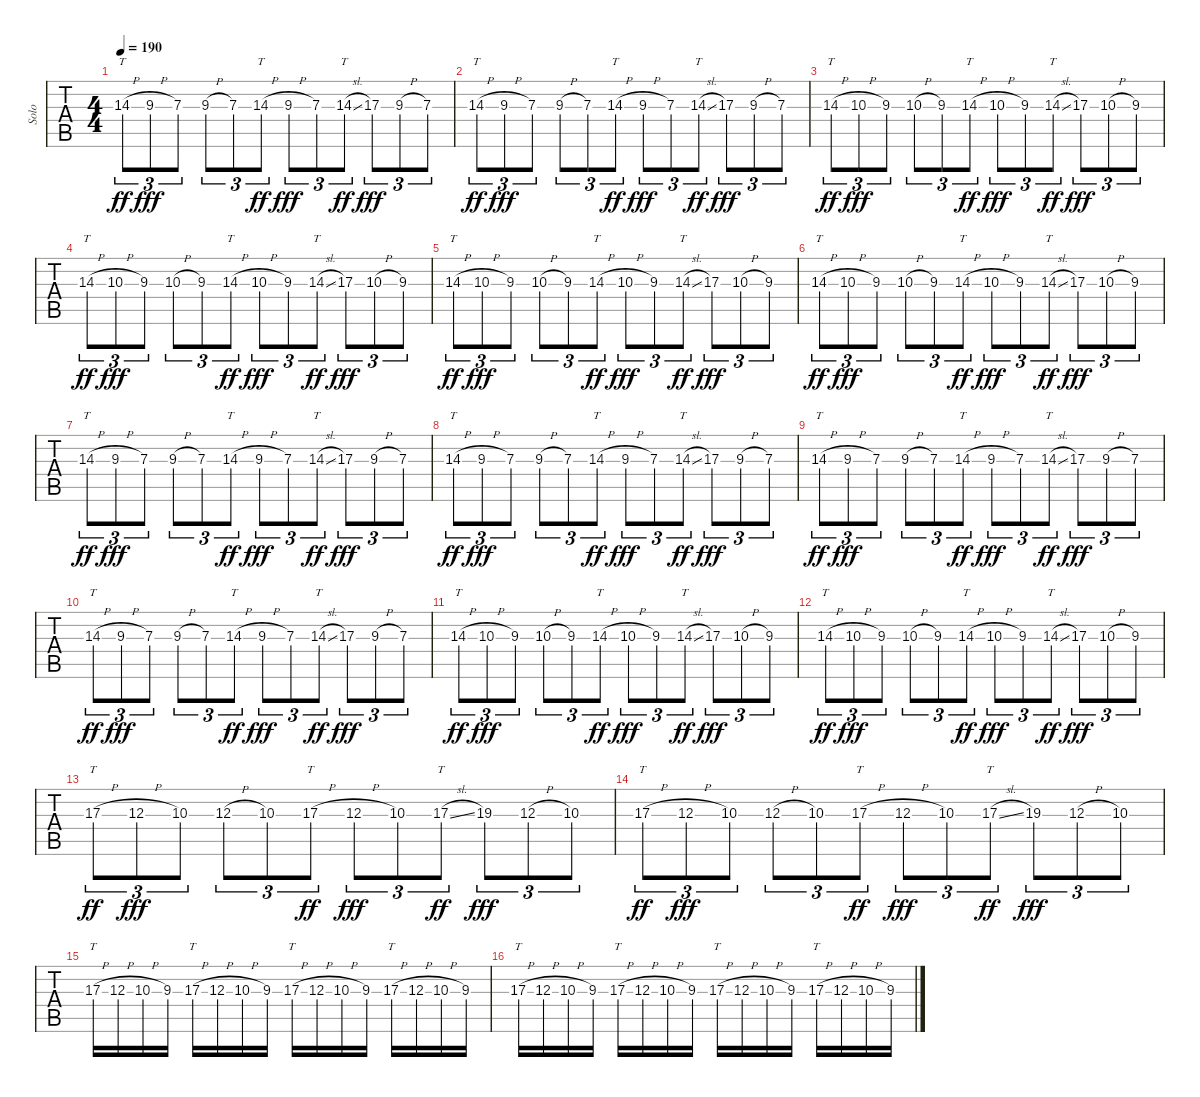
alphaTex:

\track ("Solo" "Solo") {instrument distortionguitar}
\staff {tabs}
\tuning (E4 B3 G3 D3 A2 D2) {hide}
\ts (4 4)
\tempo 190
\clef g2
\ks c
14.3{h}.8{tt tu (3 2) dy ff} 9.3{h}.8{tu (3 2) dy fff} 7.3.8{tu (3 2)} 9.3{h}.8{tu (3 2)} 7.3.8{tu (3 2)} 14.3{h}.8{tt tu (3 2) dy ff} 9.3{h}.8{tu (3 2) dy fff} 7.3.8{tu (3 2)} 14.3{sl}.8{tt tu (3 2) dy ff} 17.3.8{tu (3 2) dy fff} 9.3{h}.8{tu (3 2)} 7.3.8{tu (3 2)} |
14.3{h}.8{tt tu (3 2) dy ff} 9.3{h}.8{tu (3 2) dy fff} 7.3.8{tu (3 2)} 9.3{h}.8{tu (3 2)} 7.3.8{tu (3 2)} 14.3{h}.8{tt tu (3 2) dy ff} 9.3{h}.8{tu (3 2) dy fff} 7.3.8{tu (3 2)} 14.3{sl}.8{tt tu (3 2) dy ff} 17.3.8{tu (3 2) dy fff} 9.3{h}.8{tu (3 2)} 7.3.8{tu (3 2)} |
14.3{h}.8{tt tu (3 2) dy ff} 10.3{h}.8{tu (3 2) dy fff} 9.3.8{tu (3 2)} 10.3{h}.8{tu (3 2)} 9.3.8{tu (3 2)} 14.3{h}.8{tt tu (3 2) dy ff} 10.3{h}.8{tu (3 2) dy fff} 9.3.8{tu (3 2)} 14.3{sl}.8{tt tu (3 2) dy ff} 17.3.8{tu (3 2) dy fff} 10.3{h}.8{tu (3 2)} 9.3.8{tu (3 2)} |
14.3{h}.8{tt tu (3 2) dy ff} 10.3{h}.8{tu (3 2) dy fff} 9.3.8{tu (3 2)} 10.3{h}.8{tu (3 2)} 9.3.8{tu (3 2)} 14.3{h}.8{tt tu (3 2) dy ff} 10.3{h}.8{tu (3 2) dy fff} 9.3.8{tu (3 2)} 14.3{sl}.8{tt tu (3 2) dy ff} 17.3.8{tu (3 2) dy fff} 10.3{h}.8{tu (3 2)} 9.3.8{tu (3 2)} |
14.3{h}.8{tt tu (3 2) dy ff} 10.3{h}.8{tu (3 2) dy fff} 9.3.8{tu (3 2)} 10.3{h}.8{tu (3 2)} 9.3.8{tu (3 2)} 14.3{h}.8{tt tu (3 2) dy ff} 10.3{h}.8{tu (3 2) dy fff} 9.3.8{tu (3 2)} 14.3{sl}.8{tt tu (3 2) dy ff} 17.3.8{tu (3 2) dy fff} 10.3{h}.8{tu (3 2)} 9.3.8{tu (3 2)} |
14.3{h}.8{tt tu (3 2) dy ff} 10.3{h}.8{tu (3 2) dy fff} 9.3.8{tu (3 2)} 10.3{h}.8{tu (3 2)} 9.3.8{tu (3 2)} 14.3{h}.8{tt tu (3 2) dy ff} 10.3{h}.8{tu (3 2) dy fff} 9.3.8{tu (3 2)} 14.3{sl}.8{tt tu (3 2) dy ff} 17.3.8{tu (3 2) dy fff} 10.3{h}.8{tu (3 2)} 9.3.8{tu (3 2)} |
14.3{h}.8{tt tu (3 2) dy ff} 9.3{h}.8{tu (3 2) dy fff} 7.3.8{tu (3 2)} 9.3{h}.8{tu (3 2)} 7.3.8{tu (3 2)} 14.3{h}.8{tt tu (3 2) dy ff} 9.3{h}.8{tu (3 2) dy fff} 7.3.8{tu (3 2)} 14.3{sl}.8{tt tu (3 2) dy ff} 17.3.8{tu (3 2) dy fff} 9.3{h}.8{tu (3 2)} 7.3.8{tu (3 2)} |
14.3{h}.8{tt tu (3 2) dy ff} 9.3{h}.8{tu (3 2) dy fff} 7.3.8{tu (3 2)} 9.3{h}.8{tu (3 2)} 7.3.8{tu (3 2)} 14.3{h}.8{tt tu (3 2) dy ff} 9.3{h}.8{tu (3 2) dy fff} 7.3.8{tu (3 2)} 14.3{sl}.8{tt tu (3 2) dy ff} 17.3.8{tu (3 2) dy fff} 9.3{h}.8{tu (3 2)} 7.3.8{tu (3 2)} |
14.3{h}.8{tt tu (3 2) dy ff} 9.3{h}.8{tu (3 2) dy fff} 7.3.8{tu (3 2)} 9.3{h}.8{tu (3 2)} 7.3.8{tu (3 2)} 14.3{h}.8{tt tu (3 2) dy ff} 9.3{h}.8{tu (3 2) dy fff} 7.3.8{tu (3 2)} 14.3{sl}.8{tt tu (3 2) dy ff} 17.3.8{tu (3 2) dy fff} 9.3{h}.8{tu (3 2)} 7.3.8{tu (3 2)} |
14.3{h}.8{tt tu (3 2) dy ff} 9.3{h}.8{tu (3 2) dy fff} 7.3.8{tu (3 2)} 9.3{h}.8{tu (3 2)} 7.3.8{tu (3 2)} 14.3{h}.8{tt tu (3 2) dy ff} 9.3{h}.8{tu (3 2) dy fff} 7.3.8{tu (3 2)} 14.3{sl}.8{tt tu (3 2) dy ff} 17.3.8{tu (3 2) dy fff} 9.3{h}.8{tu (3 2)} 7.3.8{tu (3 2)} |
14.3{h}.8{tt tu (3 2) dy ff} 10.3{h}.8{tu (3 2) dy fff} 9.3.8{tu (3 2)} 10.3{h}.8{tu (3 2)} 9.3.8{tu (3 2)} 14.3{h}.8{tt tu (3 2) dy ff} 10.3{h}.8{tu (3 2) dy fff} 9.3.8{tu (3 2)} 14.3{sl}.8{tt tu (3 2) dy ff} 17.3.8{tu (3 2) dy fff} 10.3{h}.8{tu (3 2)} 9.3.8{tu (3 2)} |
14.3{h}.8{tt tu (3 2) dy ff} 10.3{h}.8{tu (3 2) dy fff} 9.3.8{tu (3 2)} 10.3{h}.8{tu (3 2)} 9.3.8{tu (3 2)} 14.3{h}.8{tt tu (3 2) dy ff} 10.3{h}.8{tu (3 2) dy fff} 9.3.8{tu (3 2)} 14.3{sl}.8{tt tu (3 2) dy ff} 17.3.8{tu (3 2) dy fff} 10.3{h}.8{tu (3 2)} 9.3.8{tu (3 2)} |
17.3{h}.8{tt tu (3 2) dy ff} 12.3{h}.8{tu (3 2) dy fff} 10.3.8{tu (3 2)} 12.3{h}.8{tu (3 2)} 10.3.8{tu (3 2)} 17.3{h}.8{tt tu (3 2) dy ff} 12.3{h}.8{tu (3 2) dy fff} 10.3.8{tu (3 2)} 17.3{sl}.8{tt tu (3 2) dy ff} 19.3.8{tu (3 2) dy fff} 12.3{h}.8{tu (3 2)} 10.3.8{tu (3 2)} |
17.3{h}.8{tt tu (3 2) dy ff} 12.3{h}.8{tu (3 2) dy fff} 10.3.8{tu (3 2)} 12.3{h}.8{tu (3 2)} 10.3.8{tu (3 2)} 17.3{h}.8{tt tu (3 2) dy ff} 12.3{h}.8{tu (3 2) dy fff} 10.3.8{tu (3 2)} 17.3{sl}.8{tt tu (3 2) dy ff} 19.3.8{tu (3 2) dy fff} 12.3{h}.8{tu (3 2)} 10.3.8{tu (3 2)} |
17.3{h}.16{tt} 12.3{h}.16 10.3{h}.16 9.3.16 17.3{h}.16{tt} 12.3{h}.16 10.3{h}.16 9.3.16 17.3{h}.16{tt} 12.3{h}.16 10.3{h}.16 9.3.16 17.3{h}.16{tt} 12.3{h}.16 10.3{h}.16 9.3.16 |
17.3{h}.16{tt} 12.3{h}.16 10.3{h}.16 9.3.16 17.3{h}.16{tt} 12.3{h}.16 10.3{h}.16 9.3.16 17.3{h}.16{tt} 12.3{h}.16 10.3{h}.16 9.3.16 17.3{h}.16{tt} 12.3{h}.16 10.3{h}.16 9.3.16
